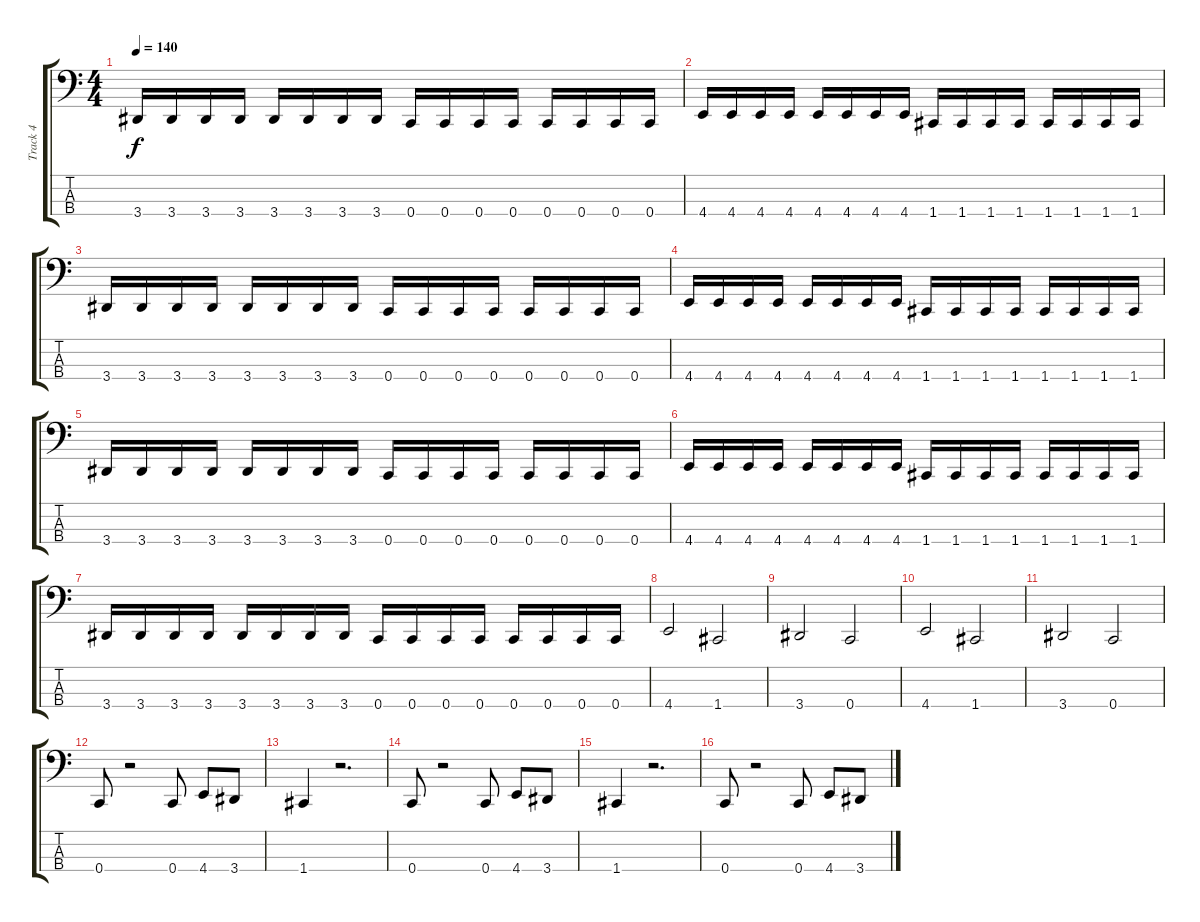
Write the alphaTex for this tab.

\track ("Track 4" "Track 4") {instrument electricbasspick}
\staff {score tabs}
\tuning (F2 C2 G1 C1) {hide}
\ts (4 4)
\tempo 140
\clef f4
\ks c
3.4.16{dy f} 3.4.16 3.4.16 3.4.16 3.4.16 3.4.16 3.4.16 3.4.16 0.4.16 0.4.16 0.4.16 0.4.16 0.4.16 0.4.16 0.4.16 0.4.16 |
4.4.16 4.4.16 4.4.16 4.4.16 4.4.16 4.4.16 4.4.16 4.4.16 1.4.16 1.4.16 1.4.16 1.4.16 1.4.16 1.4.16 1.4.16 1.4.16 |
3.4.16 3.4.16 3.4.16 3.4.16 3.4.16 3.4.16 3.4.16 3.4.16 0.4.16 0.4.16 0.4.16 0.4.16 0.4.16 0.4.16 0.4.16 0.4.16 |
4.4.16 4.4.16 4.4.16 4.4.16 4.4.16 4.4.16 4.4.16 4.4.16 1.4.16 1.4.16 1.4.16 1.4.16 1.4.16 1.4.16 1.4.16 1.4.16 |
3.4.16 3.4.16 3.4.16 3.4.16 3.4.16 3.4.16 3.4.16 3.4.16 0.4.16 0.4.16 0.4.16 0.4.16 0.4.16 0.4.16 0.4.16 0.4.16 |
4.4.16 4.4.16 4.4.16 4.4.16 4.4.16 4.4.16 4.4.16 4.4.16 1.4.16 1.4.16 1.4.16 1.4.16 1.4.16 1.4.16 1.4.16 1.4.16 |
3.4.16 3.4.16 3.4.16 3.4.16 3.4.16 3.4.16 3.4.16 3.4.16 0.4.16 0.4.16 0.4.16 0.4.16 0.4.16 0.4.16 0.4.16 0.4.16 |
4.4.2 1.4.2 |
3.4.2 0.4.2 |
4.4.2 1.4.2 |
3.4.2 0.4.2 |
0.4.8 r.2 0.4.8 4.4.8 3.4.8 |
1.4.4 r.2{d} |
0.4.8 r.2 0.4.8 4.4.8 3.4.8 |
1.4.4 r.2{d} |
0.4.8 r.2 0.4.8 4.4.8 3.4.8
